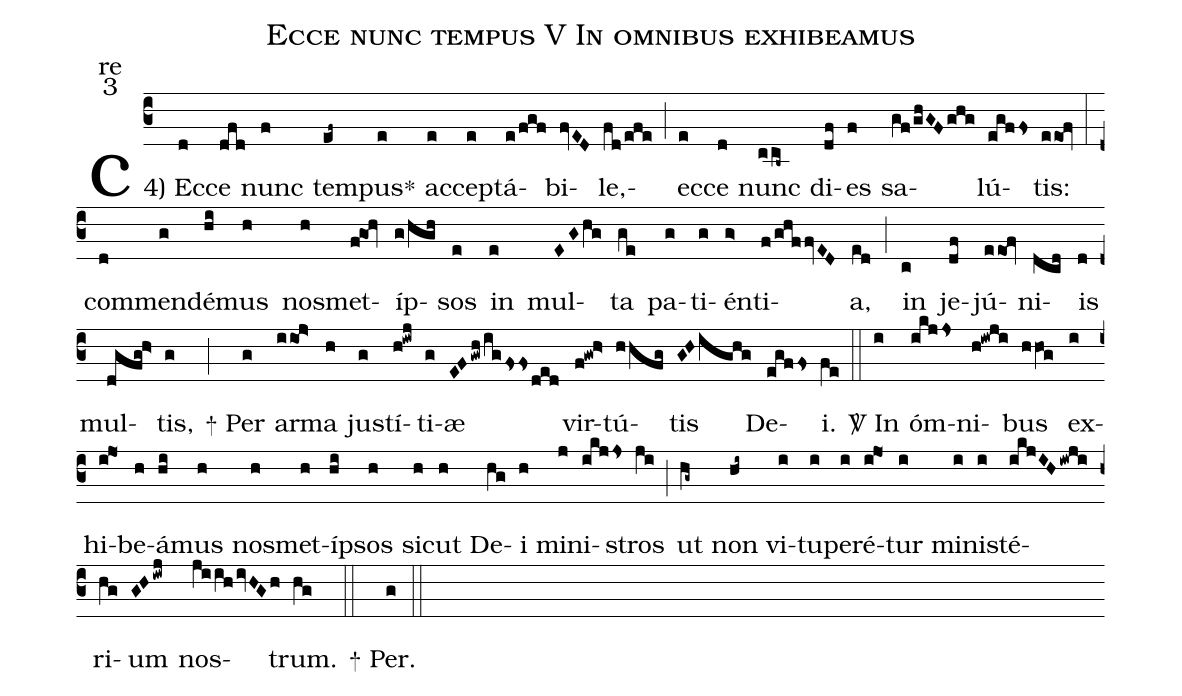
name:Ecce nunc tempus V In omnibus exhibeamus;
office-part:re;
mode:3;
%%
c4) Ec(d)ce(dfd) nunc(f) tem(ef~)pus<sp>*</sp>(e) ac(e)cep(e)tá(e/fgf)bi(fvED)le,(fd/efe)(;)
ec(e)ce(d) nunc(ccb~) di(df)es(f) sa(gf/ghGFghg)lú(egfFs)tis:(eeo!fv) (:)
com(d)men(g)dé(hi)mus(h) nos(h)met(f!go!hv)íp(g/hgh)sos(e) in(e) mul(EGhg)ta(ge) pa(g)ti(g)én(g>)ti(f/ghffvED)a,(ed) (;)
in(c) je(df)jú(eeo!fv)ni(dcd)is(d) mul(dgfg!h>)tis,(g) (;)
<sp>+</sp> Per(g) ar(iio!j>)ma(h) jus(g)tí(h!iwj)ti(g)æ(EFgwhigFssded) vir(f!gw!h>)tú(hhfg)tis(GHighg) De(egfFs)i.(fe) (::)
<sp>V/</sp> In(i) óm(ikjJs)ni(h!iwji)bus(hhOg) ex(i)hi(i!jo1)be(h)á(hi)mus(h) nos(h)met(h)íp(hi)sos(h) sic(h)ut(h) De(hg)i(h) mi(j)ni(ikjJs)stros(ji) (;)
ut(hg~) non(hi~) vi(i)tu(i)pe(i)ré(i!jo1)tur(i) mi(i)ni(i)sté(ikjIHiwji)ri(hg)um(GHiwj) nos(ji/ihivHGh)trum.(hg) (::)
<sp>+</sp> Per.(g) (::)
